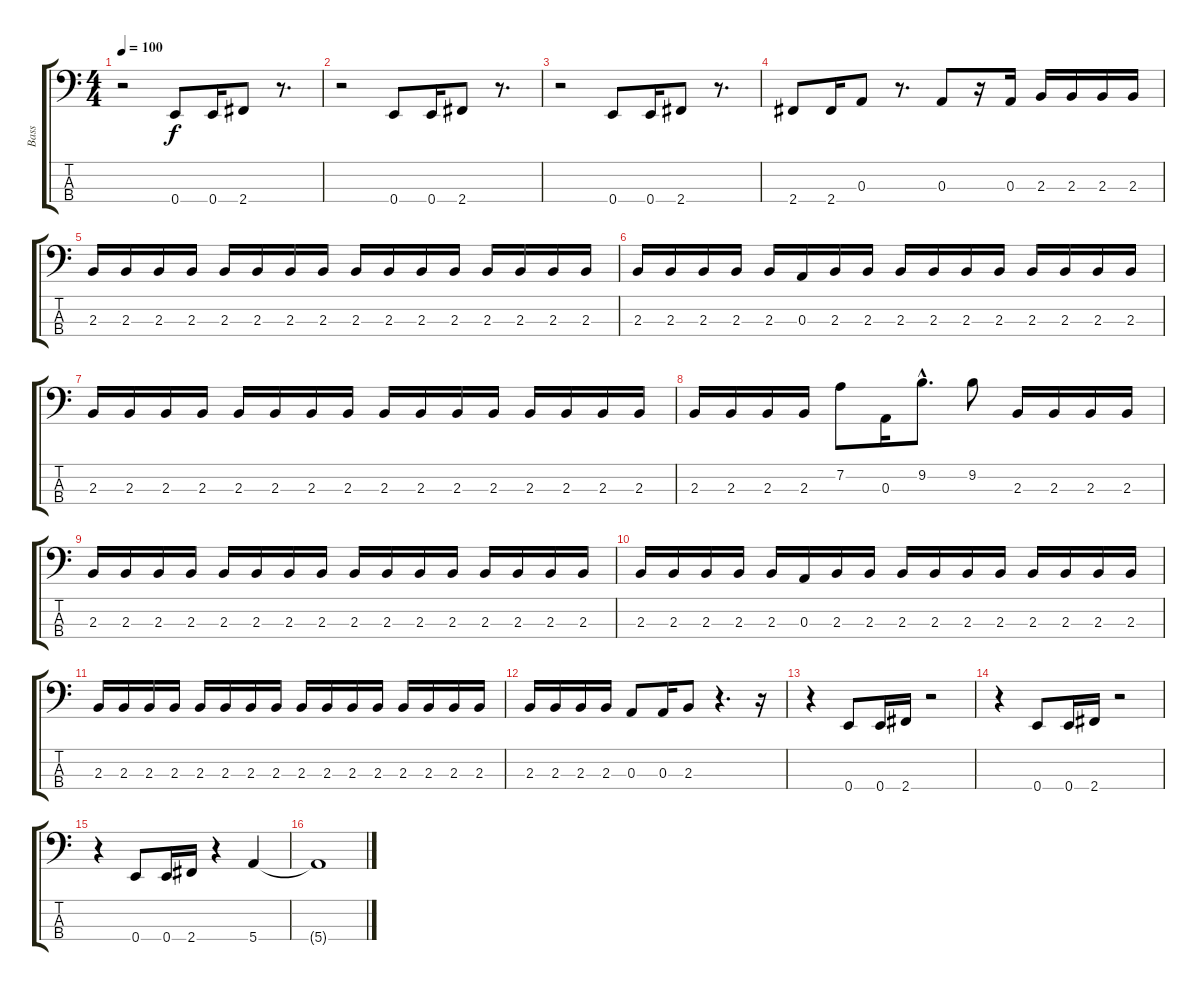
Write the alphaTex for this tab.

\track ("Bass" "Bass") {instrument electricbassfinger}
\staff {score tabs}
\tuning (G2 D2 A1 E1) {hide}
\ts (4 4)
\tempo 100
\clef f4
\ks c
r.2{dy f} 0.4.8 0.4.16 2.4.8 r.8{d} |
r.2 0.4.8 0.4.16 2.4.8 r.8{d} |
r.2 0.4.8 0.4.16 2.4.8 r.8{d} |
2.4.8 2.4.16 0.3.8 r.8{d} 0.3.8 r.16 0.3.16 2.3.16 2.3.16 2.3.16 2.3.16 |
2.3.16 2.3.16 2.3.16 2.3.16 2.3.16 2.3.16 2.3.16 2.3.16 2.3.16 2.3.16 2.3.16 2.3.16 2.3.16 2.3.16 2.3.16 2.3.16 |
2.3.16 2.3.16 2.3.16 2.3.16 2.3.16 0.3.16 2.3.16 2.3.16 2.3.16 2.3.16 2.3.16 2.3.16 2.3.16 2.3.16 2.3.16 2.3.16 |
2.3.16 2.3.16 2.3.16 2.3.16 2.3.16 2.3.16 2.3.16 2.3.16 2.3.16 2.3.16 2.3.16 2.3.16 2.3.16 2.3.16 2.3.16 2.3.16 |
2.3.16 2.3.16 2.3.16 2.3.16 7.2.8 0.3.16 9.2{hac}.8{d} 9.2.8 2.3.16 2.3.16 2.3.16 2.3.16 |
2.3.16 2.3.16 2.3.16 2.3.16 2.3.16 2.3.16 2.3.16 2.3.16 2.3.16 2.3.16 2.3.16 2.3.16 2.3.16 2.3.16 2.3.16 2.3.16 |
2.3.16 2.3.16 2.3.16 2.3.16 2.3.16 0.3.16 2.3.16 2.3.16 2.3.16 2.3.16 2.3.16 2.3.16 2.3.16 2.3.16 2.3.16 2.3.16 |
2.3.16 2.3.16 2.3.16 2.3.16 2.3.16 2.3.16 2.3.16 2.3.16 2.3.16 2.3.16 2.3.16 2.3.16 2.3.16 2.3.16 2.3.16 2.3.16 |
2.3.16 2.3.16 2.3.16 2.3.16 0.3.8 0.3.16 2.3.8 r.4{d} r.16 |
r.4 0.4.8 0.4.16 2.4.16 r.2 |
r.4 0.4.8 0.4.16 2.4.16 r.2 |
r.4 0.4.8 0.4.16 2.4.16 r.4 5.4.4 |
5.4{t}.1
